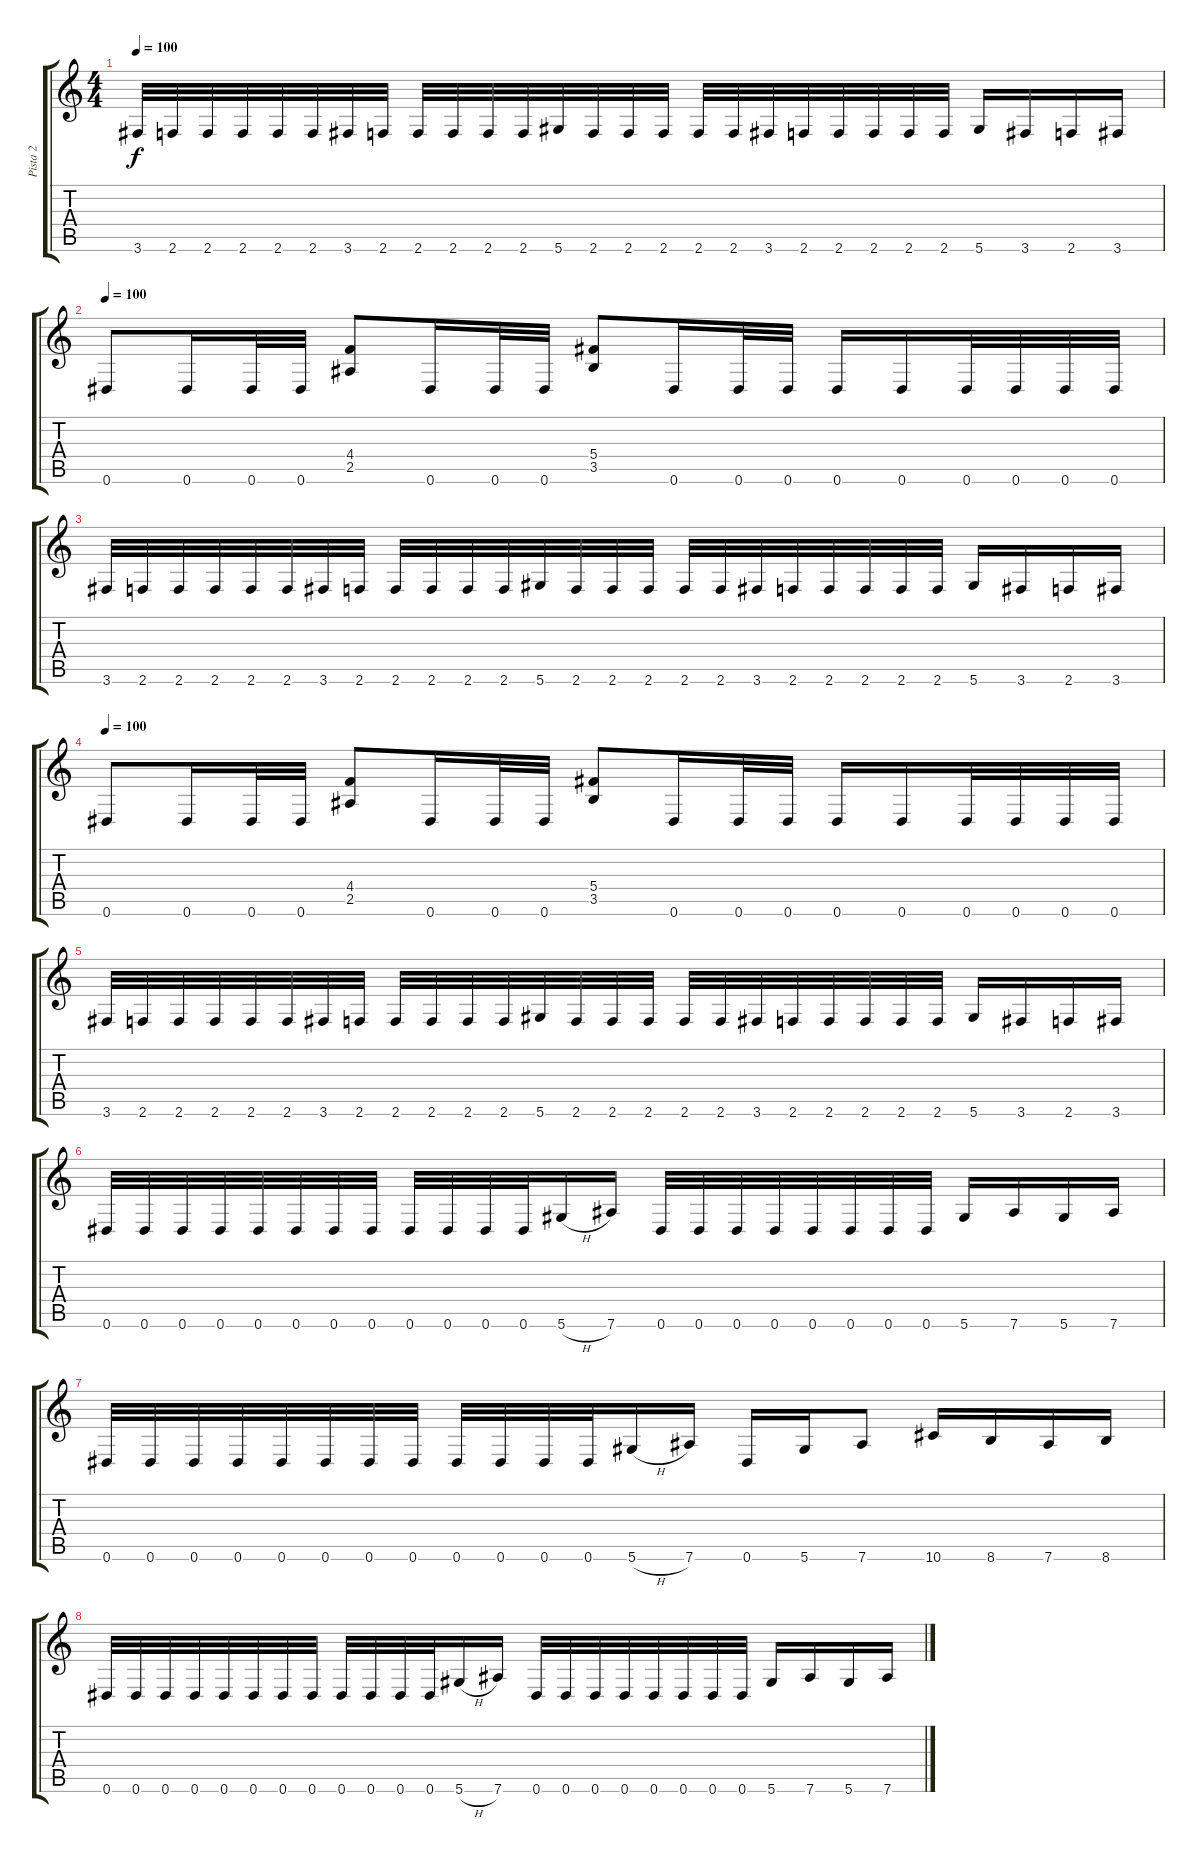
\track ("Pista 2" "Pista 2") {instrument distortionguitar}
\staff {score tabs}
\tuning (Eb4 Bb3 Gb3 Db3 Ab2 Eb2) {hide}
\ts (4 4)
\tempo 100
\clef g2
\ks c
3.6.32{dy f} 2.6.32 2.6.32 2.6.32 2.6.32 2.6.32 3.6.32 2.6.32 2.6.32 2.6.32 2.6.32 2.6.32 5.6.32 2.6.32 2.6.32 2.6.32 2.6.32 2.6.32 3.6.32 2.6.32 2.6.32 2.6.32 2.6.32 2.6.32 5.6.16 3.6.16 2.6.16 3.6.16 |
\tempo 100
0.6.8 0.6.16 0.6.32 0.6.32 (4.4 2.5).8 0.6.16 0.6.32 0.6.32 (5.4 3.5).8 0.6.16 0.6.32 0.6.32 0.6.16 0.6.16 0.6.32 0.6.32 0.6.32 0.6.32 |
3.6.32 2.6.32 2.6.32 2.6.32 2.6.32 2.6.32 3.6.32 2.6.32 2.6.32 2.6.32 2.6.32 2.6.32 5.6.32 2.6.32 2.6.32 2.6.32 2.6.32 2.6.32 3.6.32 2.6.32 2.6.32 2.6.32 2.6.32 2.6.32 5.6.16 3.6.16 2.6.16 3.6.16 |
\tempo 100
0.6.8 0.6.16 0.6.32 0.6.32 (4.4 2.5).8 0.6.16 0.6.32 0.6.32 (5.4 3.5).8 0.6.16 0.6.32 0.6.32 0.6.16 0.6.16 0.6.32 0.6.32 0.6.32 0.6.32 |
3.6.32 2.6.32 2.6.32 2.6.32 2.6.32 2.6.32 3.6.32 2.6.32 2.6.32 2.6.32 2.6.32 2.6.32 5.6.32 2.6.32 2.6.32 2.6.32 2.6.32 2.6.32 3.6.32 2.6.32 2.6.32 2.6.32 2.6.32 2.6.32 5.6.16 3.6.16 2.6.16 3.6.16 |
0.6.32 0.6.32 0.6.32 0.6.32 0.6.32 0.6.32 0.6.32 0.6.32 0.6.32 0.6.32 0.6.32 0.6.32 5.6{h}.16 7.6.16 0.6.32 0.6.32 0.6.32 0.6.32 0.6.32 0.6.32 0.6.32 0.6.32 5.6.16 7.6.16 5.6.16 7.6.16 |
0.6.32 0.6.32 0.6.32 0.6.32 0.6.32 0.6.32 0.6.32 0.6.32 0.6.32 0.6.32 0.6.32 0.6.32 5.6{h}.16 7.6.16 0.6.16 5.6.16 7.6.8 10.6.16 8.6.16 7.6.16 8.6.16 |
0.6.32 0.6.32 0.6.32 0.6.32 0.6.32 0.6.32 0.6.32 0.6.32 0.6.32 0.6.32 0.6.32 0.6.32 5.6{h}.16 7.6.16 0.6.32 0.6.32 0.6.32 0.6.32 0.6.32 0.6.32 0.6.32 0.6.32 5.6.16 7.6.16 5.6.16 7.6.16
